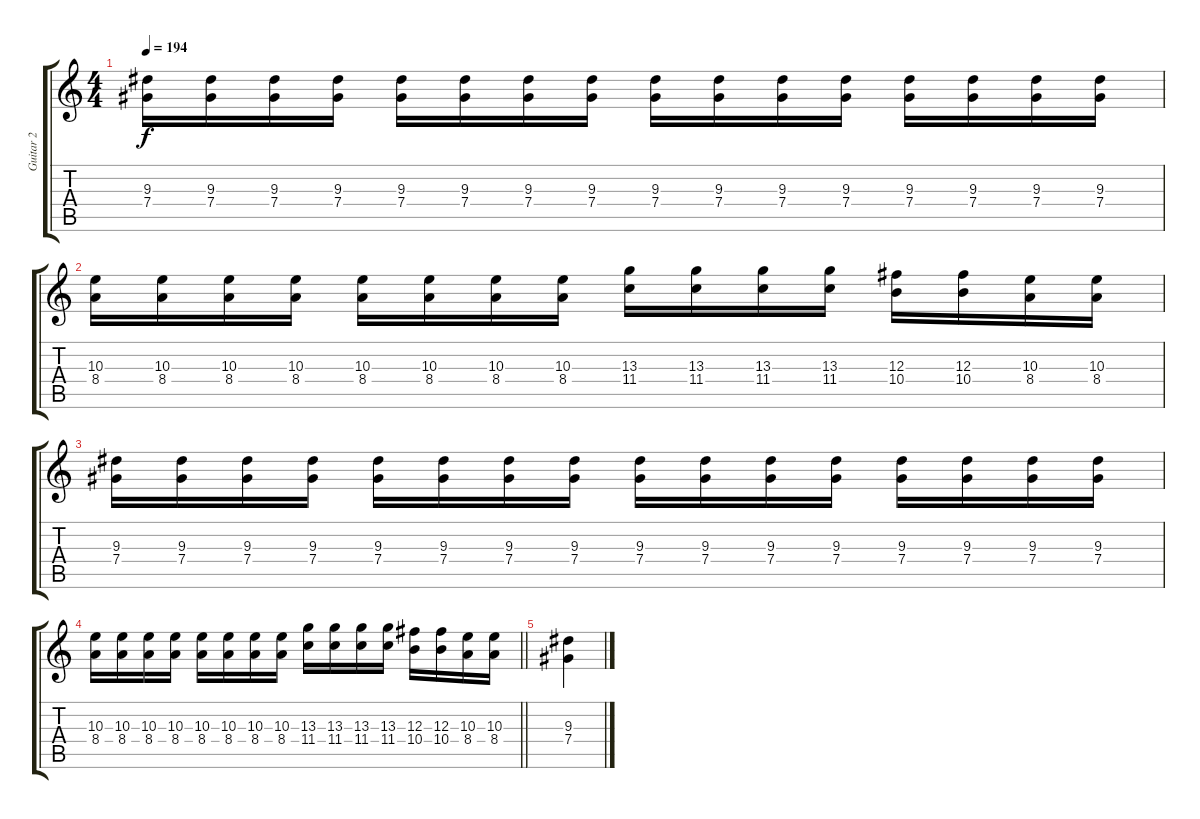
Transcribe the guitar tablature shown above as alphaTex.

\track ("Guitar 2" "Guitar 2") {instrument overdrivenguitar}
\staff {score tabs}
\tuning (Eb4 Bb3 Gb3 Db3 Ab2 Eb2) {hide}
\ts (4 4)
\tempo 194
\clef g2
\ks c
(9.3 7.4).16{dy f} (9.3 7.4).16 (9.3 7.4).16 (9.3 7.4).16 (9.3 7.4).16 (9.3 7.4).16 (9.3 7.4).16 (9.3 7.4).16 (9.3 7.4).16 (9.3 7.4).16 (9.3 7.4).16 (9.3 7.4).16 (9.3 7.4).16 (9.3 7.4).16 (9.3 7.4).16 (9.3 7.4).16 |
(10.3 8.4).16 (10.3 8.4).16 (10.3 8.4).16 (10.3 8.4).16 (10.3 8.4).16 (10.3 8.4).16 (10.3 8.4).16 (10.3 8.4).16 (13.3 11.4).16 (13.3 11.4).16 (13.3 11.4).16 (13.3 11.4).16 (12.3 10.4).16 (12.3 10.4).16 (10.3 8.4).16 (10.3 8.4).16 |
(9.3 7.4).16 (9.3 7.4).16 (9.3 7.4).16 (9.3 7.4).16 (9.3 7.4).16 (9.3 7.4).16 (9.3 7.4).16 (9.3 7.4).16 (9.3 7.4).16 (9.3 7.4).16 (9.3 7.4).16 (9.3 7.4).16 (9.3 7.4).16 (9.3 7.4).16 (9.3 7.4).16 (9.3 7.4).16 |
\barLineRight lightlight
(10.3 8.4).16 (10.3 8.4).16 (10.3 8.4).16 (10.3 8.4).16 (10.3 8.4).16 (10.3 8.4).16 (10.3 8.4).16 (10.3 8.4).16 (13.3 11.4).16 (13.3 11.4).16 (13.3 11.4).16 (13.3 11.4).16 (12.3 10.4).16 (12.3 10.4).16 (10.3 8.4).16 (10.3 8.4).16 |
(9.3 7.4).4
